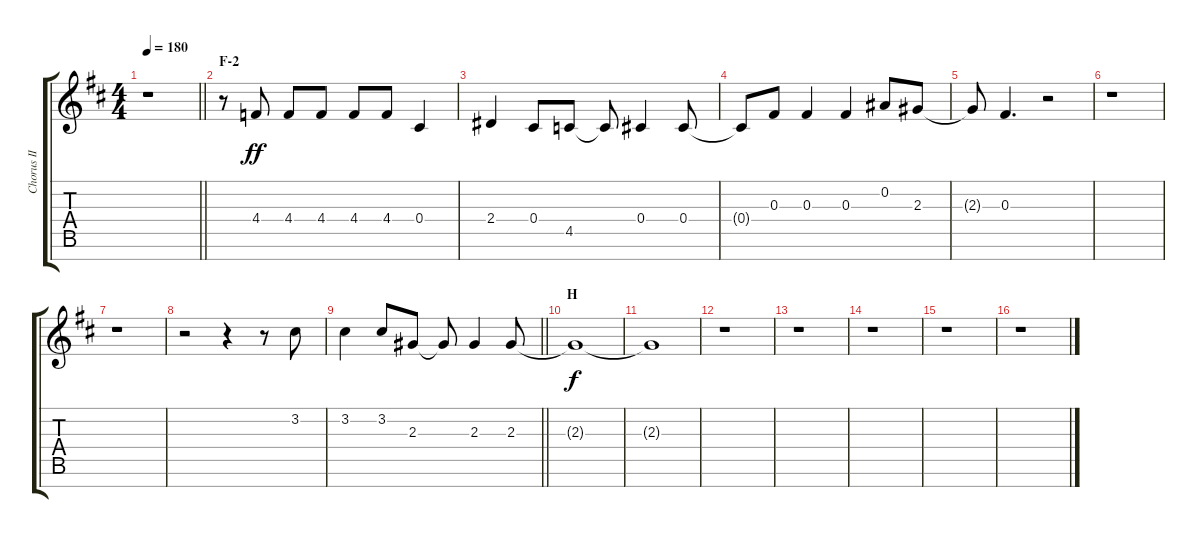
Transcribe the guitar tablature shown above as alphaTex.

\track ("Chorus II" "Chorus II") {instrument voiceoohs}
\staff {score tabs}
\tuning (Eb5 Bb4 Gb4 Db4 Ab3 Eb3 Bb2) {hide}
\ts (4 4)
\tempo 180
\clef g2
\barLineRight lightlight
\ks d
r.1{dy ff} |
\section ("" "F-2")
r.8 4.4.8 4.4.8 4.4.8 4.4.8 4.4.8 0.4.4 |
2.4.4 0.4.8 4.5.8 4.5{t}.8 0.4.4 0.4.8 |
0.4{t}.8 0.3.8 0.3.4 0.3.4 0.2.8 2.3.8 |
2.3{t}.8 0.3.4{d} r.2 |
r.1 |
r.1 |
r.2 r.4 r.8 3.2.8 |
\barLineRight lightlight
3.2.4 3.2.8 2.3.8 2.3{t}.8 2.3.4 2.3.8 |
\section ("" "H")
2.3{t}.1{dy f} |
2.3{t}.1 |
r.1 |
r.1 |
r.1 |
r.1 |
r.1
